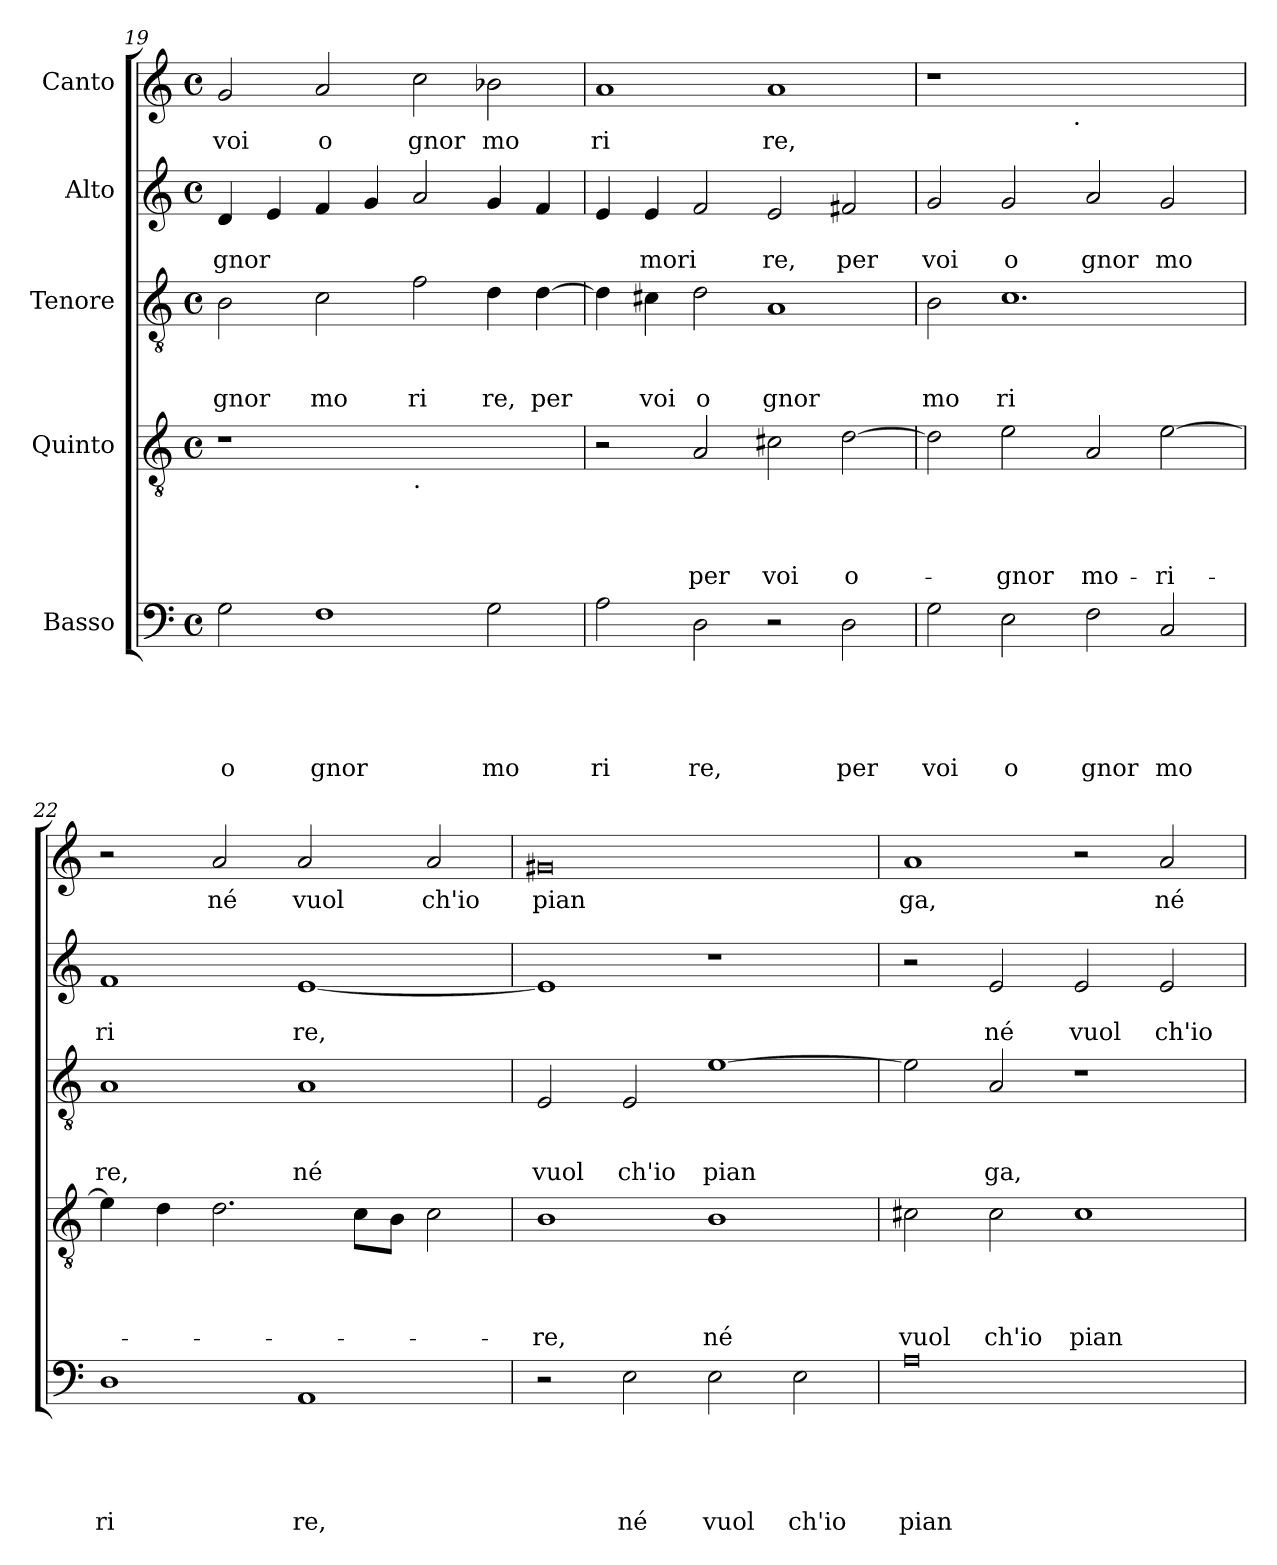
**kern	**text	**text	**text	**text	**text	**kern	**text	**text	**text	**text	**kern	**text	**text	**text	**kern	**text	**text	**kern	**text
*part5	*part5	*part5	*part5	*part5	*part5	*part4	*part4	*part4	*part4	*part4	*part3	*part3	*part3	*part3	*part2	*part2	*part2	*part1	*part1
*staff5	*staff5	*staff5	*staff5	*staff5	*staff5	*staff4	*staff4	*staff4	*staff4	*staff4	*staff3	*staff3	*staff3	*staff3	*staff2	*staff2	*staff2	*staff1	*staff1
*I"Basso	*	*	*	*	*	*I"Quinto	*	*	*	*	*I"Tenore	*	*	*	*I"Alto	*	*	*I"Canto	*
*clefF4	*	*	*	*	*	*clefGv2	*	*	*	*	*clefGv2	*	*	*	*clefG2	*	*	*clefG2	*
*k[]	*	*	*	*	*	*k[]	*	*	*	*	*k[]	*	*	*	*k[]	*	*	*k[]	*
*C:	*	*	*	*	*	*C:	*	*	*	*	*C:	*	*	*	*C:	*	*	*C:	*
*M4/4	*	*	*	*	*	*M4/4	*	*	*	*	*M4/4	*	*	*	*M4/4	*	*	*M4/4	*
*met(c)	*	*	*	*	*	*met(c)	*	*	*	*	*met(c)	*	*	*	*met(c)	*	*	*met(c)	*
=19	=19	=19	=19	=19	=19	=19	=19	=19	=19	=19	=19	=19	=19	=19	=19	=19	=19	=19	=19
!	!	!	!	!	!LO:LY:b	!	!	!	!	!	!	!	!	!LO:LY:b	!	!	!LO:LY:b	!	!LO:LY:b
2G\	.	.	.	.	o	1r	.	.	.	.	2B\	.	.	gnor	4d/	.	gnor	2g/	voi
.	.	.	.	.	.	.	.	.	.	.	.	.	.	.	4e/	.	.	.	.
!	!	!	!	!	!LO:LY:b	!	!	!	!	!	!	!	!	!LO:LY:b	!	!	!	!	!LO:LY:b
1F	.	.	.	.	gnor	.	.	.	.	.	2c\	.	.	mo	4f/	.	.	2a/	o
.	.	.	.	.	.	.	.	.	.	.	.	.	.	.	4g/	.	.	.	.
!	!	!	!	!	!	!LO:TX:b:t=.	!	!	!	!	!	!	!	!	!	!	!	!	!
!	!	!	!	!	!	!	!	!	!	!	!	!	!	!LO:LY:b	!	!	!	!	!LO:LY:b
.	.	.	.	.	.	1ryy	.	.	.	.	2f\	.	.	ri	2a/	.	.	2cc\	gnor
!	!	!	!	!	!LO:LY:b	!	!	!	!	!	!	!	!	!LO:LY:b	!	!	!	!	!LO:LY:b
2G\	.	.	.	.	mo	.	.	.	.	.	4d\	.	.	re,	4g/	.	.	2b-X\	mo
!	!	!	!	!	!	!	!	!	!	!	!	!	!	!LO:LY:b	!	!	!	!	!
.	.	.	.	.	.	.	.	.	.	.	[>4d\	.	.	per	4f/	.	.	.	.
=20	=20	=20	=20	=20	=20	=20	=20	=20	=20	=20	=20	=20	=20	=20	=20	=20	=20	=20	=20
!	!	!	!	!	!LO:LY:b	!	!	!	!	!	!	!	!	!	!	!	!	!	!LO:LY:b
2A\	.	.	.	.	ri	2r	.	.	.	.	4d\]	.	.	.	4e/	.	.	1a	ri
!	!	!	!	!	!	!	!	!	!	!	!	!	!	!LO:LY:b	!	!	!LO:LY:b	!	!
.	.	.	.	.	.	.	.	.	.	.	4c#X\	.	.	voi	4e/	.	mori	.	.
!	!	!	!	!	!LO:LY:b	!	!	!	!	!LO:LY:b	!	!	!	!LO:LY:b	!	!	!	!	!
2D\	.	.	.	.	re,	2A/	.	.	.	per	2d\	.	.	o	2f/	.	.	.	.
!	!	!	!	!	!	!	!	!	!	!LO:LY:b	!	!	!	!LO:LY:b	!	!	!LO:LY:b	!	!LO:LY:b
2r	.	.	.	.	.	2c#X\	.	.	.	voi	1A	.	.	gnor	2e/	.	re,	1a	re,
!	!	!	!	!	!LO:LY:b	!	!	!	!	!LO:LY:b	!	!	!	!	!	!	!LO:LY:b	!	!
2D\	.	.	.	.	per	[>2d\	.	.	.	o-	.	.	.	.	2f#X/	.	per	.	.
=21	=21	=21	=21	=21	=21	=21	=21	=21	=21	=21	=21	=21	=21	=21	=21	=21	=21	=21	=21
!	!	!	!	!	!LO:LY:b	!	!	!	!	!	!	!	!	!LO:LY:b	!	!	!LO:LY:b	!	!
*	*	*	*	*	*	*	*	*	*	*	*	*	*	*	*	*	*	*^	*
2G\	.	.	.	.	voi	2d\]	.	.	.	.	2B\	.	.	mo	2g/	.	voi	1r	2ryy	.
!	!	!	!	!	!LO:LY:b	!	!	!	!	!LO:LY:b	!	!	!	!LO:LY:b	!	!	!LO:LY:b	!	!	!
2E\	.	.	.	.	o	2e\	.	.	.	-gnor	1.c	.	.	ri	2g/	.	o	.	4...ryy	.
!	!	!	!	!	!	!	!	!	!	!	!	!	!	!	!	!	!	!	!LO:TX:b:t=.	!
.	.	.	.	.	.	.	.	.	.	.	.	.	.	.	.	.	.	.	1ryy	.
!	!	!	!	!	!LO:LY:b	!	!	!	!	!LO:LY:b	!	!	!	!	!	!	!LO:LY:b	!	!	!
2F\	.	.	.	.	gnor	2A/	.	.	.	mo-	.	.	.	.	2a/	.	gnor	1ryy	.	.
!	!	!	!	!	!LO:LY:b	!	!	!	!	!LO:LY:b	!	!	!	!	!	!	!LO:LY:b	!	!	!
2C/	.	.	.	.	mo	[>2e\	.	.	.	-ri-	.	.	.	.	2g/	.	mo	.	.	.
.	.	.	.	.	.	.	.	.	.	.	.	.	.	.	.	.	.	.	32ryy	.
=22	=22	=22	=22	=22	=22	=22	=22	=22	=22	=22	=22	=22	=22	=22	=22	=22	=22	=22	=22	=22
!	!	!	!	!	!LO:LY:b	!	!	!	!	!	!	!	!	!LO:LY:b	!	!	!LO:LY:b	!	!	!
*	*	*	*	*	*	*	*	*	*	*	*	*	*	*	*	*	*	*v	*v	*
1D	.	.	.	.	ri	4e\]	.	.	.	.	1A	.	.	re,	1f	.	ri	2r	.
.	.	.	.	.	.	4d\	.	.	.	.	.	.	.	.	.	.	.	.	.
!	!	!	!	!	!	!	!	!	!	!	!	!	!	!	!	!	!	!	!LO:LY:b
.	.	.	.	.	.	2.d\	.	.	.	.	.	.	.	.	.	.	.	2a/	né
!	!	!	!	!	!LO:LY:b	!	!	!	!	!	!	!	!	!LO:LY:b	!	!	!LO:LY:b	!	!LO:LY:b
1AA	.	.	.	.	re,	.	.	.	.	.	1A	.	.	né	[<1e	.	re,	2a/	vuol
.	.	.	.	.	.	8c\L	.	.	.	.	.	.	.	.	.	.	.	.	.
.	.	.	.	.	.	8B\J	.	.	.	.	.	.	.	.	.	.	.	.	.
!	!	!	!	!	!	!	!	!	!	!	!	!	!	!	!	!	!	!	!LO:LY:b
.	.	.	.	.	.	2c\	.	.	.	.	.	.	.	.	.	.	.	2a/	ch'io
=23	=23	=23	=23	=23	=23	=23	=23	=23	=23	=23	=23	=23	=23	=23	=23	=23	=23	=23	=23
!	!	!	!	!	!	!	!	!	!	!LO:LY:b	!	!	!	!LO:LY:b	!	!	!	!	!LO:LY:b
2r	.	.	.	.	.	1B	.	.	.	-re,	2E/	.	.	vuol	1e]	.	.	0g#X	pian
!	!	!	!	!	!LO:LY:b	!	!	!	!	!	!	!	!	!LO:LY:b	!	!	!	!	!
2E\	.	.	.	.	né	.	.	.	.	.	2E/	.	.	ch'io	.	.	.	.	.
!	!	!	!	!	!LO:LY:b	!	!	!	!	!LO:LY:b	!	!	!	!LO:LY:b	!	!	!	!	!
2E\	.	.	.	.	vuol	1B	.	.	.	né	[<1e	.	.	pian	1r	.	.	.	.
!	!	!	!	!	!LO:LY:b	!	!	!	!	!	!	!	!	!	!	!	!	!	!
2E\	.	.	.	.	ch'io	.	.	.	.	.	.	.	.	.	.	.	.	.	.
!!LO:LB:g=z
=24	=24	=24	=24	=24	=24	=24	=24	=24	=24	=24	=24	=24	=24	=24	=24	=24	=24	=24	=24
!	!	!	!	!	!LO:LY:b	!	!	!	!	!LO:LY:b	!	!	!	!	!	!	!	!	!LO:LY:b
0A	.	.	.	.	pian-	2c#X\	.	.	.	vuol	2e\]	.	.	.	2r	.	.	1a	ga,
!	!	!	!	!	!	!	!	!	!	!LO:LY:b	!	!	!	!LO:LY:b	!	!	!LO:LY:b	!	!
.	.	.	.	.	.	2c#\	.	.	.	ch'io	2A/	.	.	ga,	2e/	.	né	.	.
!	!	!	!	!	!	!	!	!	!	!LO:LY:b	!	!	!	!	!	!	!LO:LY:b	!	!
.	.	.	.	.	.	1c#	.	.	.	pian	1r	.	.	.	2e/	.	vuol	2r	.
!	!	!	!	!	!	!	!	!	!	!	!	!	!	!	!	!	!LO:LY:b	!	!LO:LY:b
.	.	.	.	.	.	.	.	.	.	.	.	.	.	.	2e/	.	ch'io	2a/	né
=	=	=	=	=	=	=	=	=	=	=	=	=	=	=	=	=	=	=	=
*-	*-	*-	*-	*-	*-	*-	*-	*-	*-	*-	*-	*-	*-	*-	*-	*-	*-	*-	*-
